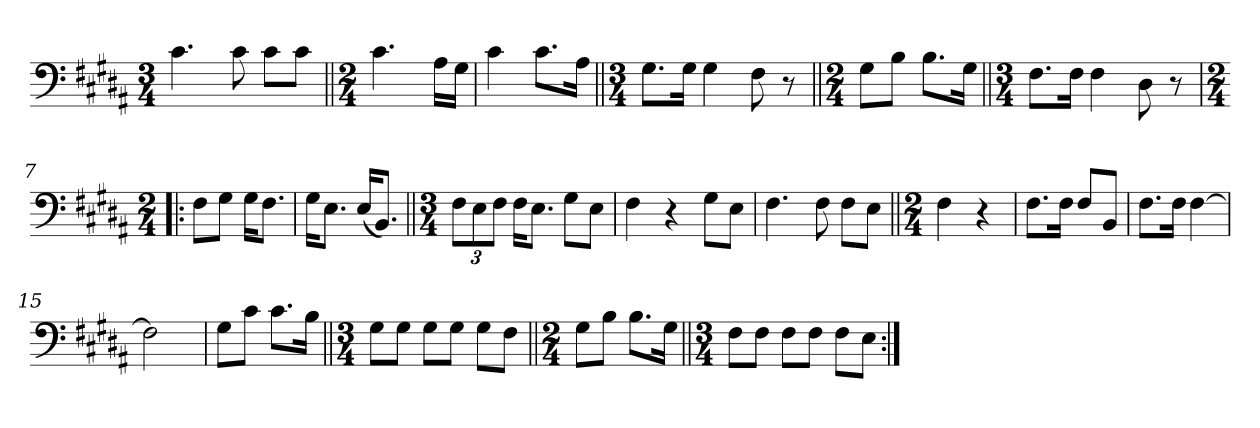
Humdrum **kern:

**kern
*part1
*staff1
*clefF4
*k[f#c#g#d#a#]
*M3/4
=1
4.c#\
8c#\
8c#\L
8c#\J
=2||
*M2/4
4.c#\
16A#\LL
16G#\JJ
=3
4c#\
8.c#\L
16A#\Jk
=4||
*M3/4
8.G#\L
16G#\Jk
4G#\
8F#\
8r
=5||
*M2/4
8G#\L
8B\J
8.B\L
16G#\Jk
=6||
*M3/4
8.F#\L
16F#\Jk
4F#\
8D#\
8r
=7!|:
*M2/4
8F#\L
8G#\J
16G#\KL
8.F#\J
=8
16G#\KL
8.E\J
(16E/KL
8.BB/J)
=9||
*M3/4
12F#\L
12E\
12F#\J
16F#\KL
8.E\J
8G#\L
8E\J
=10
4F#\
4r
8G#\L
8E\J
=11
4.F#\
8F#\
8F#\L
8E\J
=12||
*M2/4
4F#\
4r
=13
8.F#\L
16F#\Jk
8F#/L
8BB/J
=14
8.F#\L
16F#\Jk
[4F#\
=15
2F#\]
=16
8G#\L
8c#\J
8.c#\L
16B\Jk
=17||
*M3/4
8G#\L
8G#\J
8G#\L
8G#\J
8G#\L
8F#\J
=18||
*M2/4
8G#\L
8B\J
8.B\L
16G#\Jk
=19||
*M3/4
8F#\L
8F#\J
8F#\L
8F#\J
8F#\L
8E\J
=:|!
*-
